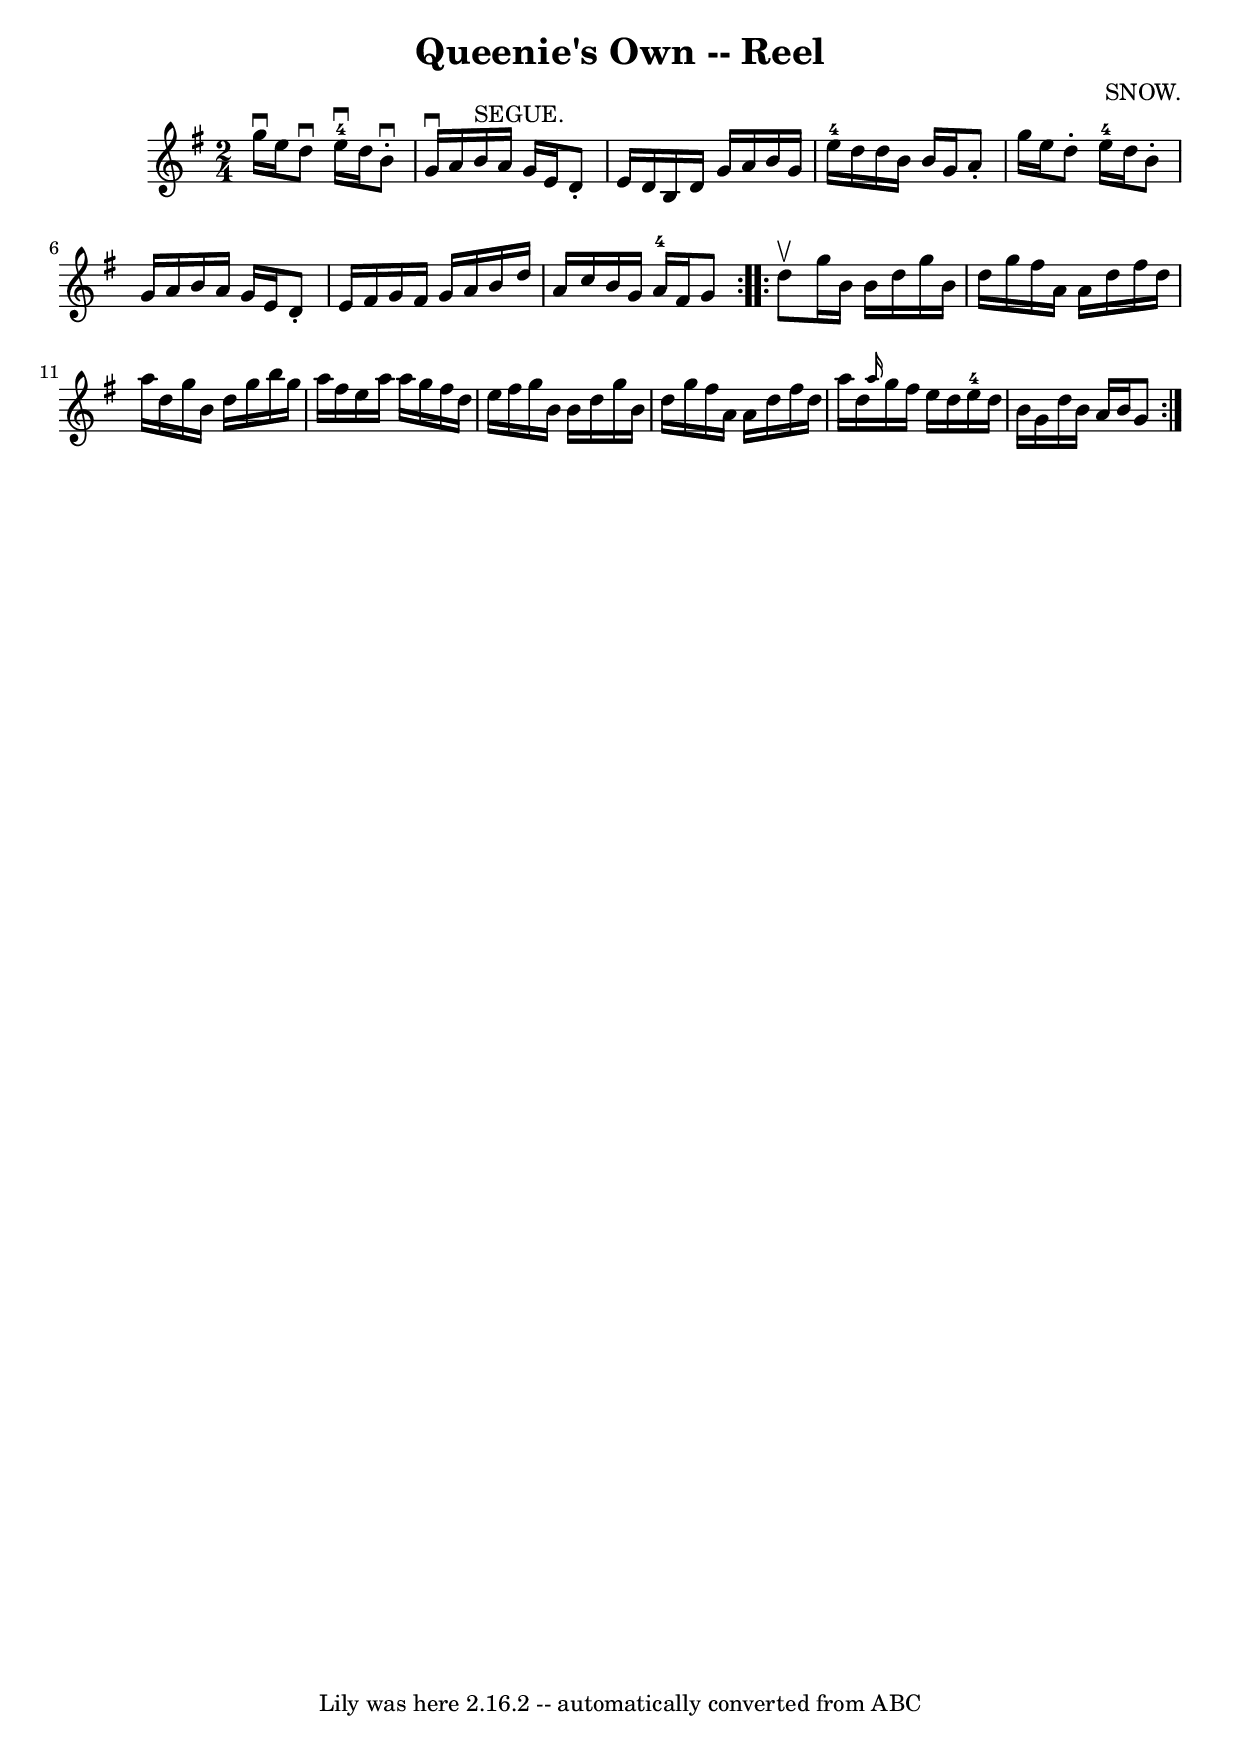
\version "2.16.2"
\include "Mammoth.ily"
\header {
  %% book = "Ryan's Mammoth Collection"
  composer = "SNOW."
  crossRefNumber = "1"
  footnotes = "\\\\375"
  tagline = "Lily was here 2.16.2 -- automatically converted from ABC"
  title = "Queenie's Own -- Reel"

}
voicedefault =  {



  \repeat volta 2 {

    \time 2/4 
    \key g \major
    g''16^\downbow e''16  |
    d''8^\downbow  
    e''16-4^\downbow d''16 b'8^\downbow-. g'16^\downbow a'16    
    |
    b'16^"SEGUE." a'16 g'16 e'16 d'8-. e'16 d'16    
    |
    b16 d'16 g'16 a'16 b'16 g'16 e''16-4 d''16    
    |
    d''16 b'16 b'16 g'16 a'8-. g''16 e''16    
    |
    d''8-. e''16-4 d''16 b'8-. g'16 a'16    |
    
    b'16 a'16 g'16 e'16 d'8-. e'16 fis'16    |
    g'16    
    fis'16 g'16 a'16 b'16 d''16 a'16 c''16    |
    b'16    
    g'16 a'16-4 fis'16 g'8  
  }     
  \repeat volta 2 {
    d''8^\upbow 
    |
    g''16 b'16 b'16 d''16 g''16 b'16 d''16 g''16  
    |
    fis''16 a'16 a'16 d''16 fis''16 d''16 a''16    
    d''16    |
    g''16 b'16 d''16 g''16 b''16 g''16 a''16  
    fis''16    |
    e''16 a''16 a''16 g''16 fis''16 d''16    
    e''16 fis''16    |
    g''16 b'16 b'16 d''16 g''16    
    b'16 d''16 g''16    |
    fis''16 a'16 a'16 d''16    
    fis''16 d''16 a''16 d''16    |
    \grace { a''16  
	   } g''16    
    fis''16 e''16 d''16 e''16-4 d''16 b'16 g'16    |
    
    d''16 b'16 a'16 b'16 g'8    
  }   

}

\score{
  <<

    \context Staff="default"
    {
      \voicedefault 
      
    }

  >>
  \layout {
    
  }
  \midi {
  }

}
